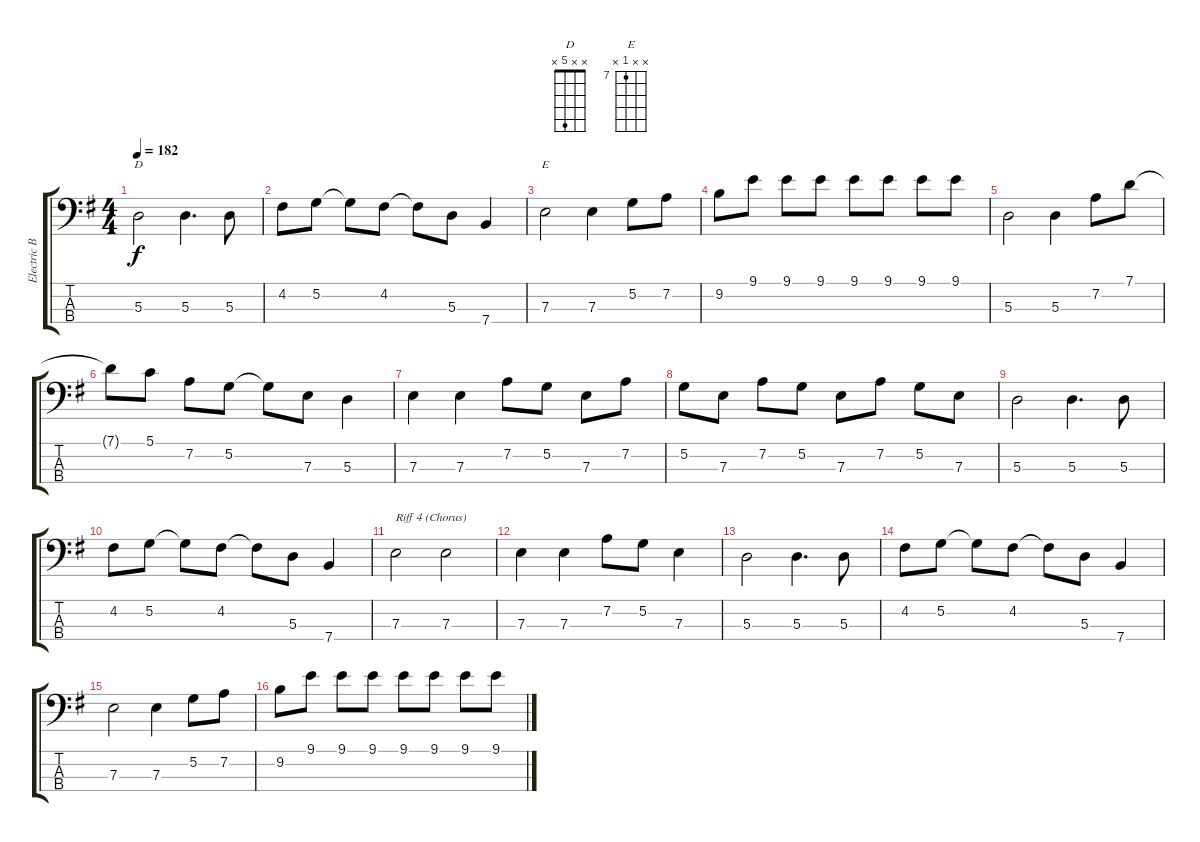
\track ("Electric Bass" "Electric B") {instrument electricbassfinger}
\staff {score tabs}
\tuning (G2 D2 A1 E1) {hide}
\chord ("D" x x 5 x)
\chord ("E" x x 7 x) {firstfret 7}
\ts (4 4)
\tempo 182
\clef f4
\ks g
5.3.2{ch "D" dy f} 5.3.4{d} 5.3.8 |
4.2.8 5.2.8 5.2{t}.8 4.2.8 4.2{t}.8 5.3.8 7.4.4 |
7.3.2{ch "E"} 7.3.4 5.2.8 7.2.8 |
9.2.8 9.1.8 9.1.8 9.1.8 9.1.8 9.1.8 9.1.8 9.1.8 |
5.3.2 5.3.4 7.2.8 7.1.8 |
7.1{t}.8 5.1.8 7.2.8 5.2.8 5.2{t}.8 7.3.8 5.3.4 |
7.3.4 7.3.4 7.2.8 5.2.8 7.3.8 7.2.8 |
5.2.8 7.3.8 7.2.8 5.2.8 7.3.8 7.2.8 5.2.8 7.3.8 |
5.3.2 5.3.4{d} 5.3.8 |
4.2.8 5.2.8 5.2{t}.8 4.2.8 4.2{t}.8 5.3.8 7.4.4 |
7.3.2{txt "Riff 4 (Chorus)"} 7.3.2 |
7.3.4 7.3.4 7.2.8 5.2.8 7.3.4 |
5.3.2 5.3.4{d} 5.3.8 |
4.2.8 5.2.8 5.2{t}.8 4.2.8 4.2{t}.8 5.3.8 7.4.4 |
7.3.2 7.3.4 5.2.8 7.2.8 |
9.2.8 9.1.8 9.1.8 9.1.8 9.1.8 9.1.8 9.1.8 9.1.8
